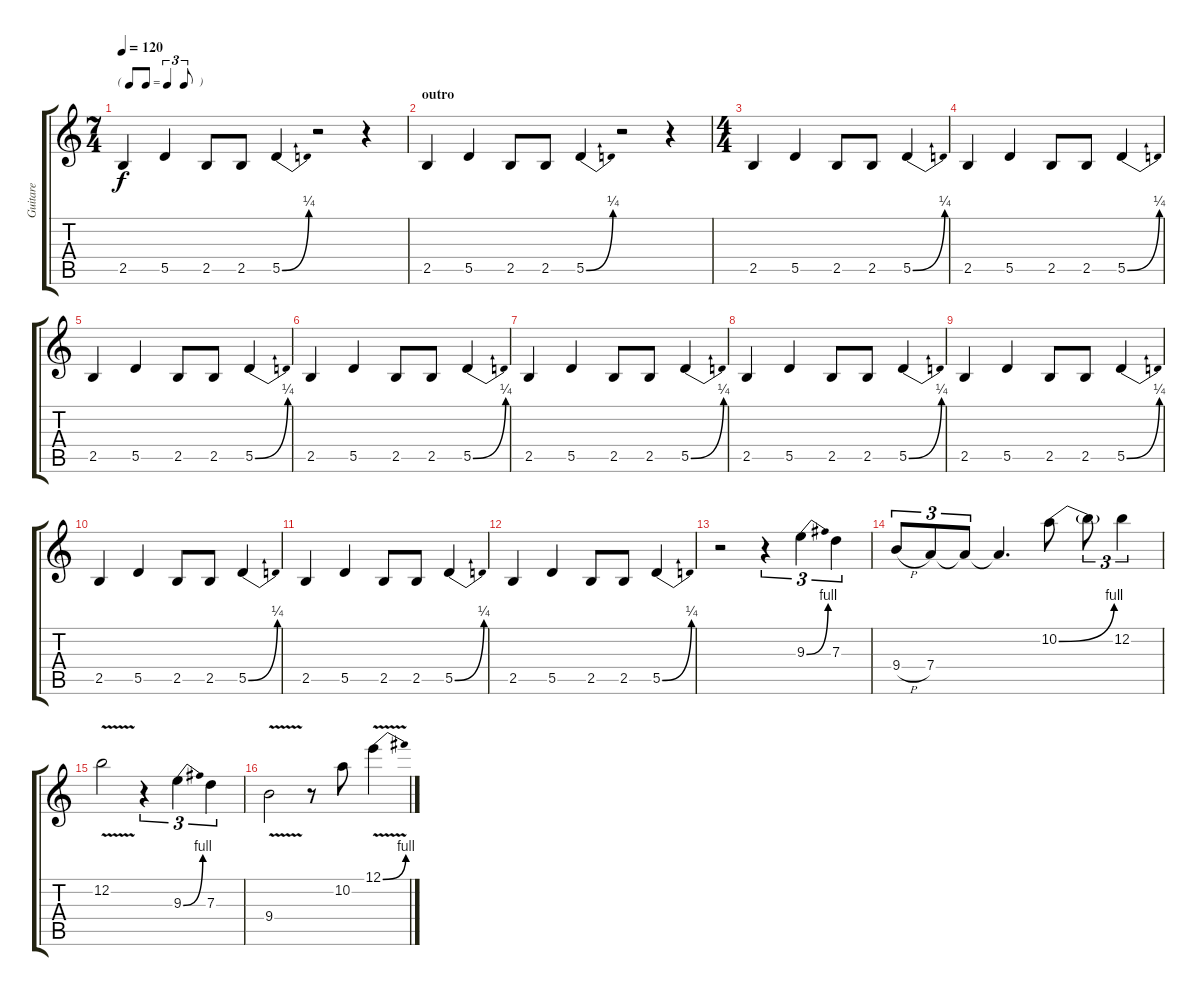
\track ("Guitare" "Guitare") {instrument electricguitarclean}
\staff {score tabs}
\tuning (E4 B3 G3 D3 A2 E2) {hide}
\ts (7 4)
\tf triplet8th
\tempo 120
\clef g2
\ks c
2.5.4{dy f} 5.5.4 2.5.8 2.5.8 5.5{be (bend 0 0 60 1)}.4 r.2 r.4 |
\section ("" "outro")
2.5.4 5.5.4 2.5.8 2.5.8 5.5{be (bend 0 0 60 1)}.4 r.2 r.4 |
\ts (4 4)
2.5.4 5.5.4 2.5.8 2.5.8 5.5{be (bend 0 0 60 1)}.4 |
2.5.4 5.5.4 2.5.8 2.5.8 5.5{be (bend 0 0 60 1)}.4 |
2.5.4 5.5.4 2.5.8 2.5.8 5.5{be (bend 0 0 60 1)}.4 |
2.5.4 5.5.4 2.5.8 2.5.8 5.5{be (bend 0 0 60 1)}.4 |
2.5.4 5.5.4 2.5.8 2.5.8 5.5{be (bend 0 0 60 1)}.4 |
2.5.4 5.5.4 2.5.8 2.5.8 5.5{be (bend 0 0 60 1)}.4 |
2.5.4 5.5.4 2.5.8 2.5.8 5.5{be (bend 0 0 60 1)}.4 |
2.5.4 5.5.4 2.5.8 2.5.8 5.5{be (bend 0 0 60 1)}.4 |
2.5.4 5.5.4 2.5.8 2.5.8 5.5{be (bend 0 0 60 1)}.4 |
2.5.4 5.5.4 2.5.8 2.5.8 5.5{be (bend 0 0 60 1)}.4 |
r.2{instrument distortionguitar} r.4{tu (3 2)} 9.3{be (bend 0 0 60 4)}.4{tu (3 2)} 7.3.4{tu (3 2)} |
9.4{h}.8{tu (3 2)} 7.4.8{tu (3 2)} 7.4{t}.8{tu (3 2)} 7.4{t}.4{d} 10.2{be (bend 0 0 60 4)}.8 10.2{t}.8{tu (3 2)} 12.2.4{tu (3 2)} |
12.2{v}.2 r.4{tu (3 2)} 9.3{be (bend 0 0 60 4)}.4{tu (3 2)} 7.3.4{tu (3 2)} |
9.4{v}.2 r.8 10.2.8 12.1{be (bend 0 0 60 4) v}.4
